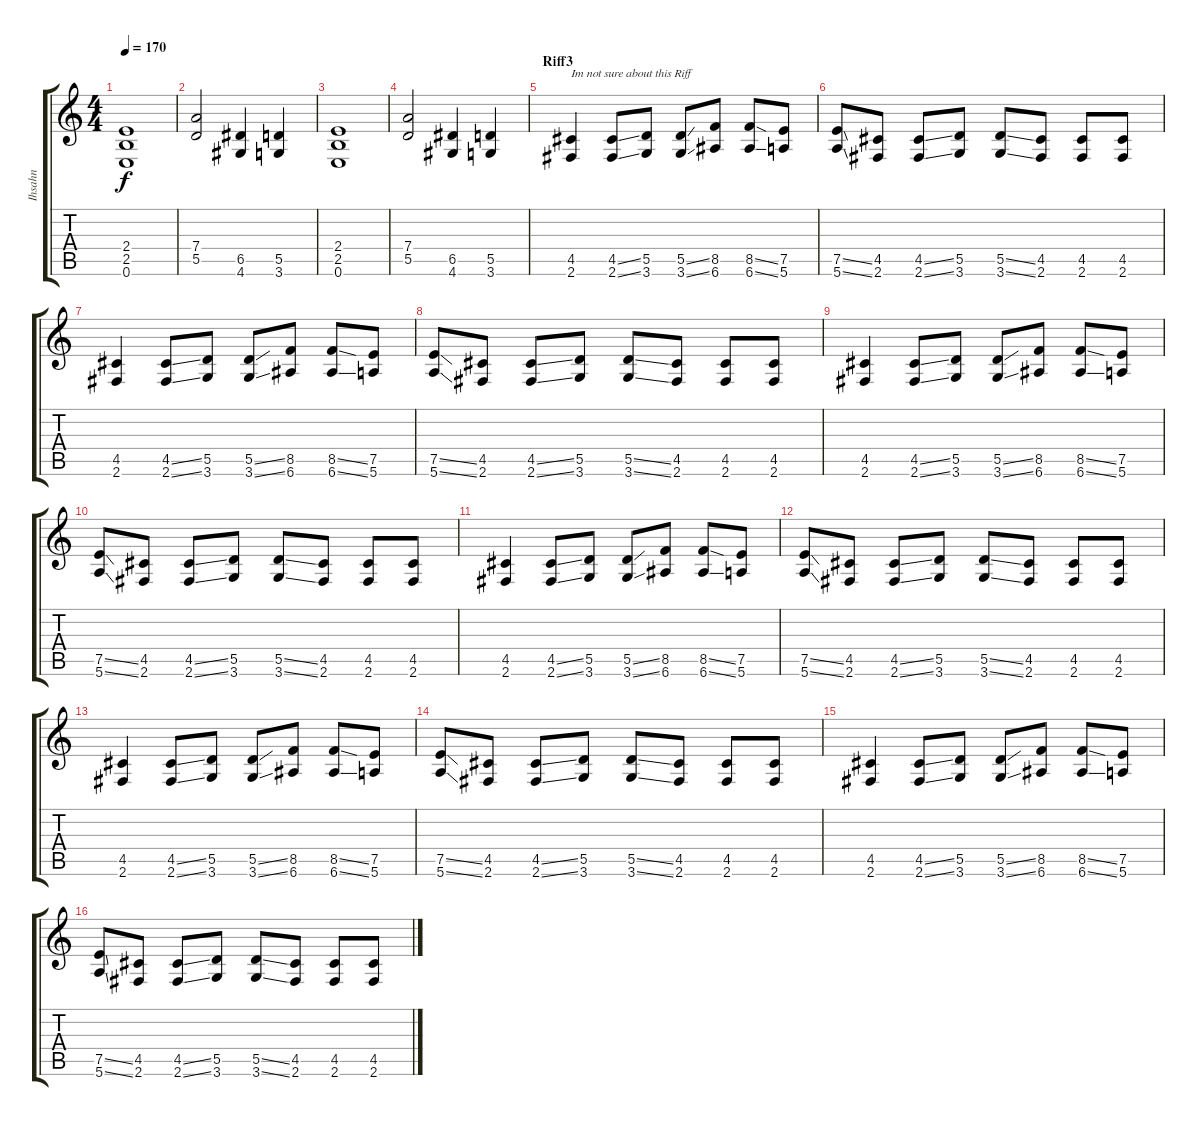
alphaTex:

\track ("Ihsahn" "Ihsahn") {instrument distortionguitar}
\staff {score tabs}
\tuning (E4 B3 G3 D3 A2 E2) {hide}
\ts (4 4)
\tempo 170
\clef g2
\ks c
(2.4 2.5 0.6).1{dy f} |
(7.4 5.5).2 (6.5 4.6).4 (5.5 3.6).4 |
(2.4 2.5 0.6).1 |
(7.4 5.5).2 (6.5 4.6).4 (5.5 3.6).4 |
\section ("" "Riff3")
(4.5 2.6).4{txt "Im not sure about this Riff"} (4.5{ss} 2.6{ss}).8 (5.5 3.6).8 (5.5{ss} 3.6{ss}).8 (8.5 6.6).8 (8.5{ss} 6.6{ss}).8 (7.5 5.6).8 |
(7.5{ss} 5.6{ss}).8 (4.5 2.6).8 (4.5{ss} 2.6{ss}).8 (5.5 3.6).8 (5.5{ss} 3.6{ss}).8 (4.5 2.6).8 (4.5 2.6).8 (4.5 2.6).8 |
(4.5 2.6).4 (4.5{ss} 2.6{ss}).8 (5.5 3.6).8 (5.5{ss} 3.6{ss}).8 (8.5 6.6).8 (8.5{ss} 6.6{ss}).8 (7.5 5.6).8 |
(7.5{ss} 5.6{ss}).8 (4.5 2.6).8 (4.5{ss} 2.6{ss}).8 (5.5 3.6).8 (5.5{ss} 3.6{ss}).8 (4.5 2.6).8 (4.5 2.6).8 (4.5 2.6).8 |
(4.5 2.6).4 (4.5{ss} 2.6{ss}).8 (5.5 3.6).8 (5.5{ss} 3.6{ss}).8 (8.5 6.6).8 (8.5{ss} 6.6{ss}).8 (7.5 5.6).8 |
(7.5{ss} 5.6{ss}).8 (4.5 2.6).8 (4.5{ss} 2.6{ss}).8 (5.5 3.6).8 (5.5{ss} 3.6{ss}).8 (4.5 2.6).8 (4.5 2.6).8 (4.5 2.6).8 |
(4.5 2.6).4 (4.5{ss} 2.6{ss}).8 (5.5 3.6).8 (5.5{ss} 3.6{ss}).8 (8.5 6.6).8 (8.5{ss} 6.6{ss}).8 (7.5 5.6).8 |
(7.5{ss} 5.6{ss}).8 (4.5 2.6).8 (4.5{ss} 2.6{ss}).8 (5.5 3.6).8 (5.5{ss} 3.6{ss}).8 (4.5 2.6).8 (4.5 2.6).8 (4.5 2.6).8 |
(4.5 2.6).4 (4.5{ss} 2.6{ss}).8 (5.5 3.6).8 (5.5{ss} 3.6{ss}).8 (8.5 6.6).8 (8.5{ss} 6.6{ss}).8 (7.5 5.6).8 |
(7.5{ss} 5.6{ss}).8 (4.5 2.6).8 (4.5{ss} 2.6{ss}).8 (5.5 3.6).8 (5.5{ss} 3.6{ss}).8 (4.5 2.6).8 (4.5 2.6).8 (4.5 2.6).8 |
(4.5 2.6).4 (4.5{ss} 2.6{ss}).8 (5.5 3.6).8 (5.5{ss} 3.6{ss}).8 (8.5 6.6).8 (8.5{ss} 6.6{ss}).8 (7.5 5.6).8 |
(7.5{ss} 5.6{ss}).8 (4.5 2.6).8 (4.5{ss} 2.6{ss}).8 (5.5 3.6).8 (5.5{ss} 3.6{ss}).8 (4.5 2.6).8 (4.5 2.6).8 (4.5 2.6).8
